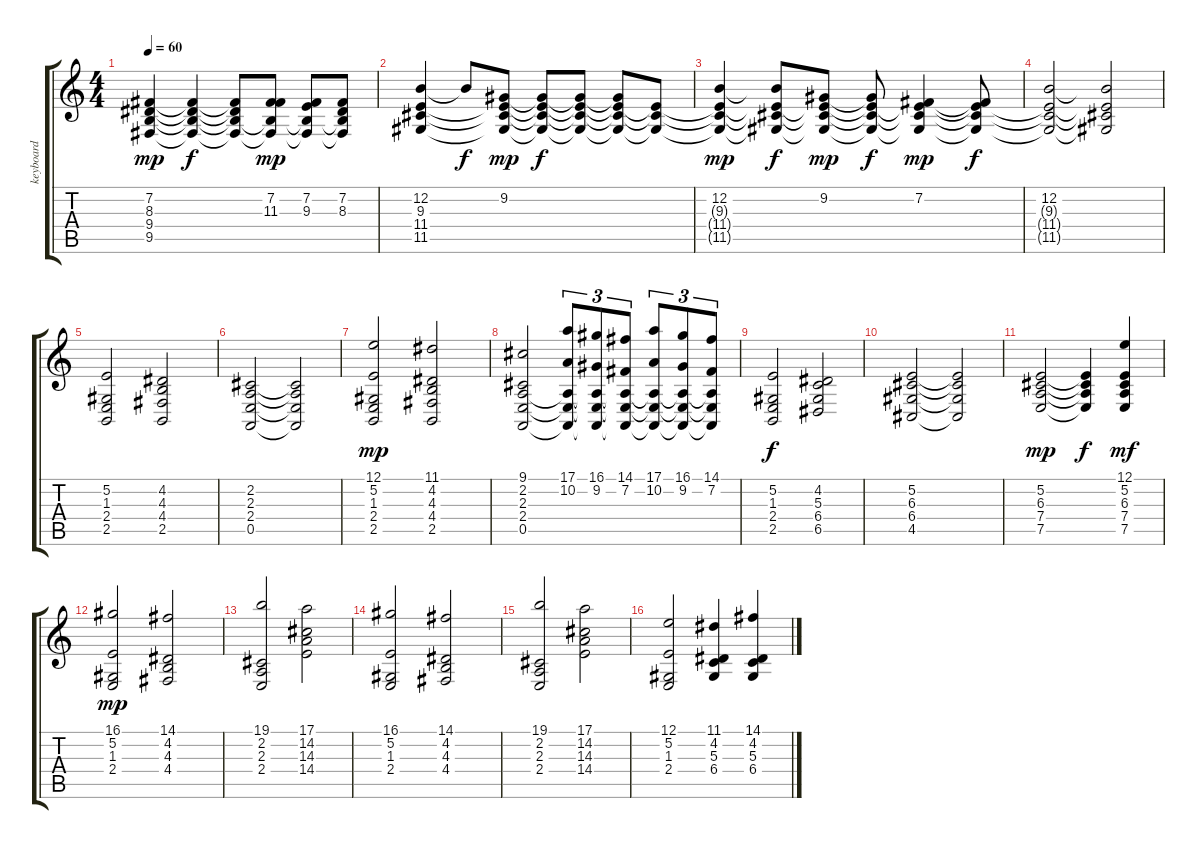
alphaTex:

\track ("keyboard" "keyboard") {instrument stringensemble1}
\staff {score tabs}
\tuning (E4 B3 G3 D3 A2 E2) {hide}
\ts (4 4)
\tempo 60
\clef g2
\ks c
(7.2 8.3 9.4 9.5).4{dy mp} (7.2{t} 8.3{t} 9.4{t} 9.5{t}).4{dy f} (7.2{t} 8.3{t} 9.4{t} 9.5{t}).8 (7.2 11.3 9.4{t} 9.5{t}).8{dy mp} (7.2 9.3 9.4{t} 9.5{t}).8 (7.2 8.3 9.4{t} 9.5{t}).8 |
(12.2 9.3 11.4 11.5).4 12.2{t}.8{dy f} (9.2 9.3{t} 11.4{t} 11.5{t}).8{dy mp} (9.2{t} 9.3{t} 11.4{t} 11.5{t}).8{dy f} (9.2{t} 9.3{t} 11.4{t} 11.5{t}).8 (9.2{t} 9.3{t} 11.4{t} 11.5{t}).8 (9.3{t} 11.4{t} 11.5{t}).8 |
(12.2 9.3{t} 11.4{t} 11.5{t}).4{dy mp} (12.2{t} 9.3{t} 11.4{t} 11.5{t}).8{dy f} (9.2 9.3{t} 11.4{t} 11.5{t}).8{dy mp} (9.2{t} 9.3{t} 11.4{t} 11.5{t}).8{dy f} (7.2 9.3{t} 11.4{t} 11.5{t}).4{dy mp} (7.2{t} 9.3{t} 11.4{t} 11.5{t}).8{dy f} |
(12.2 9.3{t} 11.4{t} 11.5{t}).2 (12.2{t} 9.3{t} 11.4{t} 11.5{t}).2 |
(5.2 1.3 2.4 2.5).2 (4.2 4.3 4.4 2.5).2 |
(2.2 2.3 2.4 0.5).2 (2.2{t} 2.3{t} 2.4{t} 0.5{t}).2 |
(12.1 5.2 1.3 2.4 2.5).2{dy mp} (11.1 4.2 4.3 4.4 2.5).2 |
(9.1 2.2 2.3 2.4 0.5).2 (17.1 10.2 2.3{t} 2.4{t} 0.5{t}).8{tu (3 2)} (16.1 9.2 2.3{t} 2.4{t} 0.5{t}).8{tu (3 2)} (14.1 7.2 2.3{t} 2.4{t} 0.5{t}).8{tu (3 2)} (17.1 10.2 2.3{t} 2.4{t} 0.5{t}).8{tu (3 2)} (16.1 9.2 2.3{t} 2.4{t} 0.5{t}).8{tu (3 2)} (14.1 7.2 2.3{t} 2.4{t} 0.5{t}).8{tu (3 2)} |
(5.2 1.3 2.4 2.5).2{dy f} (4.2 5.3 6.4 6.5).2 |
(5.2 6.3 6.4 4.5).2 (5.2{t} 6.3{t} 6.4{t} 4.5{t}).2 |
(5.2 6.3 7.4 7.5).2{dy mp} (5.2{t} 6.3{t} 7.4{t} 7.5{t}).4{dy f} (12.1 5.2 6.3 7.4 7.5).4{dy mf} |
(16.1 5.2 1.3 2.4).2{dy mp} (14.1 4.2 4.3 4.4).2 |
(19.1 2.2 2.3 2.4).2 (17.1 14.2 14.3 14.4).2 |
(16.1 5.2 1.3 2.4).2 (14.1 4.2 4.3 4.4).2 |
(19.1 2.2 2.3 2.4).2 (17.1 14.2 14.3 14.4).2 |
(12.1 5.2 1.3 2.4).2 (11.1 4.2 5.3 6.4).4 (14.1 4.2 5.3 6.4).4
